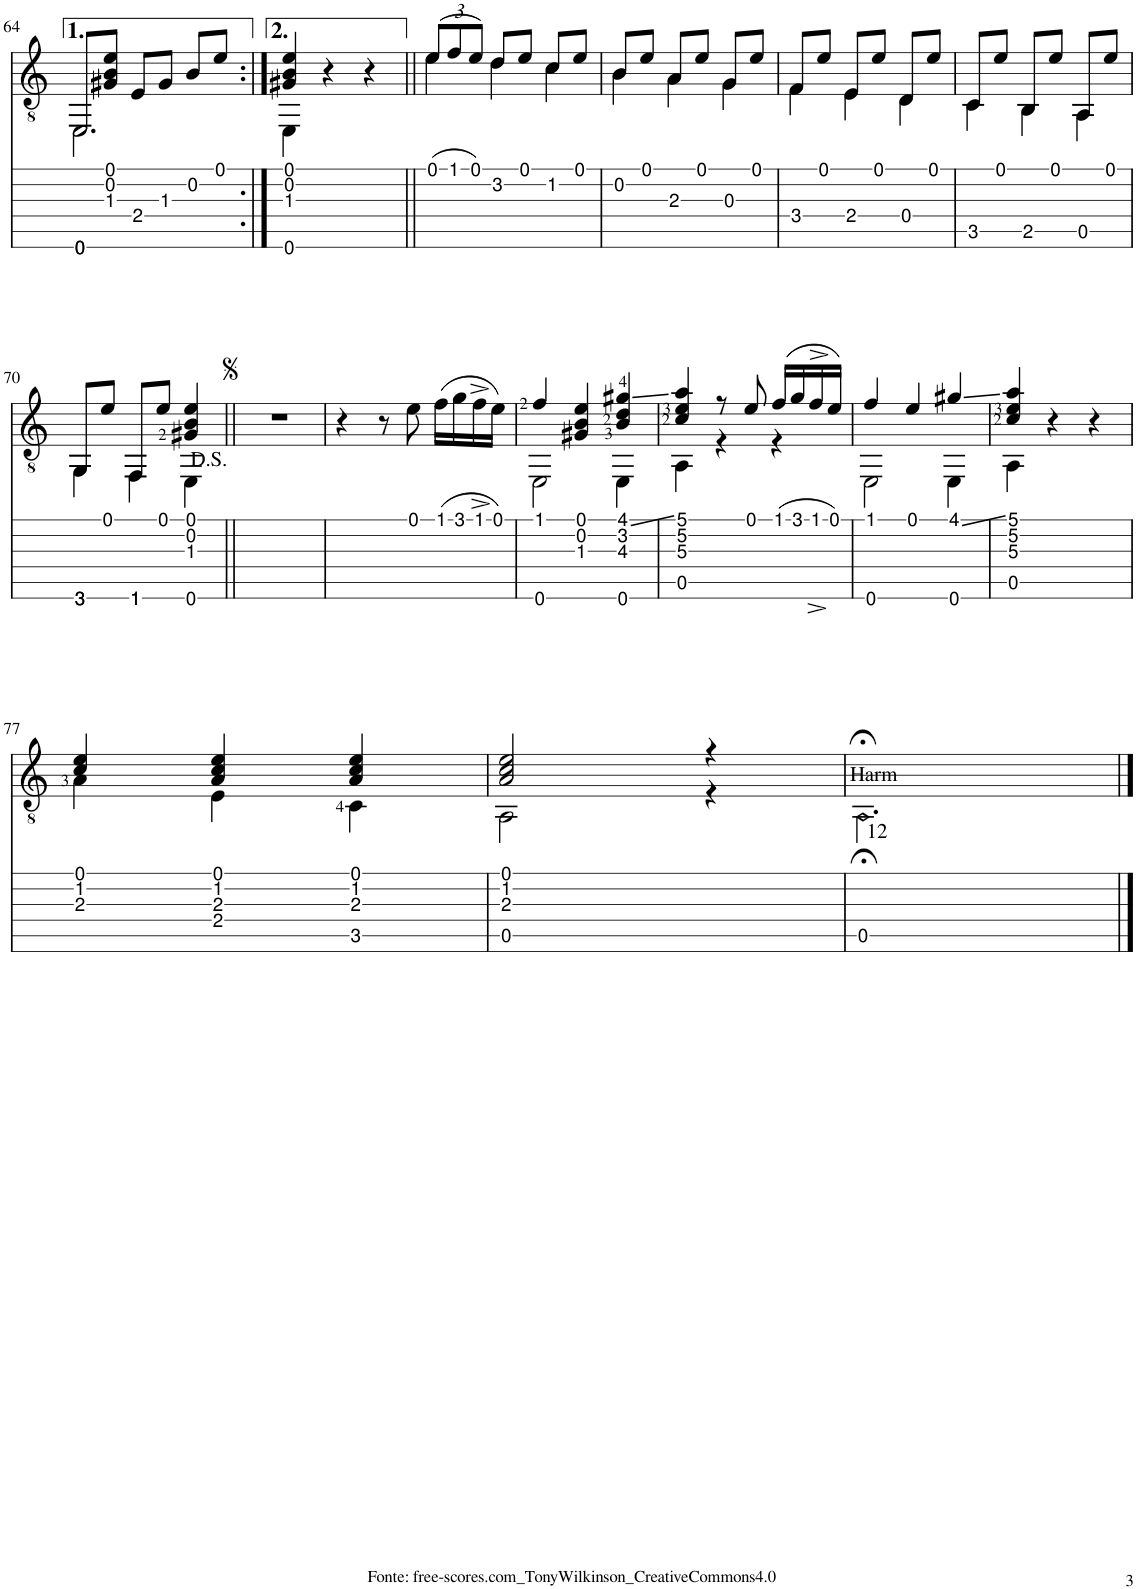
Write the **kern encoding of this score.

**kern	**kern
*part1	*part1
*staff2	*staff1
*I"Guitar	*
*I'Guit.	*
!!LO:PB:g=z
*	*clefGv2
*k[]	*k[]
*M3/4	*M3/4
=64	=64
*^	*
!	!	!LO:N:head=open
*	*	*^
8EEL	2.EE	8EE/L	2.EE\
8G#\ 8B\ 8e\J	.	8G#X/ 8B/ 8e/J	.
8EL	.	8E/L	.
8G#J	.	8G#/J	.
8BL	.	8B/L	.
8eJ	.	8e/J	.
=65:|!	=65:|!	=65:|!	=65:|!
4G# 4B 4e	4EE	4G#X/ 4B/ 4e/	4EE\
4r	2ryy	4r	2ryy
4r	.	4r	.
=66||	=66||	=66||	=66||
*Xbrackettup	*	*Xbrackettup	*
12eL	4e	(12e/L	4e\
12f	.	12f/	.
12eJ	.	12e/J)	.
8dL	4d	8d/L	4d\
8eJ	.	8e/J	.
8cL	4c	8c/L	4c\
8eJ	.	8e/J	.
=67	=67	=67	=67
8BL	4B	8B/L	4B\
8eJ	.	8e/J	.
8AL	4A	8A/L	4A\
8eJ	.	8e/J	.
8GL	4G	8G/L	4G\
8eJ	.	8e/J	.
=68	=68	=68	=68
8FL	4F	8F/L	4F\
8eJ	.	8e/J	.
8EL	4E	8E/L	4E\
8eJ	.	8e/J	.
8DL	4D	8D/L	4D\
8eJ	.	8e/J	.
=69	=69	=69	=69
8CL	4C	8C/L	4C\
8eJ	.	8e/J	.
8BBL	4BB	8BB/L	4BB\
8eJ	.	8e/J	.
8AAL	4AA	8AA/L	4AA\
8eJ	.	8e/J	.
!!LO:LB:g=z	!!
=70	=70	=70	=70
8GGL	4GG	8GG/L	4GG\
8eJ	.	8e/J	.
8FFL	4FF	8FF/L	4FF\
8eJ	.	8e/J	.
4G# 4B 4e	4EE	4G#X/ 4B/ 4e/	4EE\
*v	*v	*	*
*	*v	*v
=71||	=71||
2.r	2.r
=72	=72
4r	4r
8r	8r
8e	8e\
16fLL	(16f\LL
16gJ	16g\
16f^L	16f^\
16eJJ	16e\JJ)
=73	=73
*^	*^
4f	2EE	4f/	2EE\
4G# 4B 4e	.	4G#X/ 4B/ 4e/	.
4B 4d 4g#	4EE	4B/ 4d/ 4g#X/	4EE\
=74	=74	=74	=74
4c 4e 4a	4AA	4c/ 4e/ 4a/	4AA\
8r	4r	8r	4r
8e	.	8e/	.
16fLL	4r	(16f/LL	4r
16gJ	.	16g/	.
16f^L	.	16f^/	.
16eJJ	.	16e/JJ)	.
=75	=75	=75	=75
4f	2EE	4f/	2EE\
4e	.	4e/	.
4g#	4EE	4g#X/	4EE\
=76	=76	=76	=76
4c 4e 4a	4AA	4c/ 4e/ 4a/	4AA\
4r	2ryy	4r	2ryy
4r	.	4r	.
!!LO:LB:g=z	!!
=77	=77	=77	=77
4c 4e	4A	4c/ 4e/	4A\
4A 4c 4e	4E	4A/ 4c/ 4e/	4E\
4A 4c 4e	4C	4A/ 4c/ 4e/	4C\
=78	=78	=78	=78
2A 2c 2e	2AA	2A/ 2c/ 2e/	2AA\
4r	4r	4r	4r
=79	=79	=79	=79
!	!	!LO:TX:a:t=Harm	!
!	!	!LO:TX:b:t=12	!
*v	*v	*	*
*	*v	*v
2.AA;<	2.AA;<\
==	==
*-	*-
